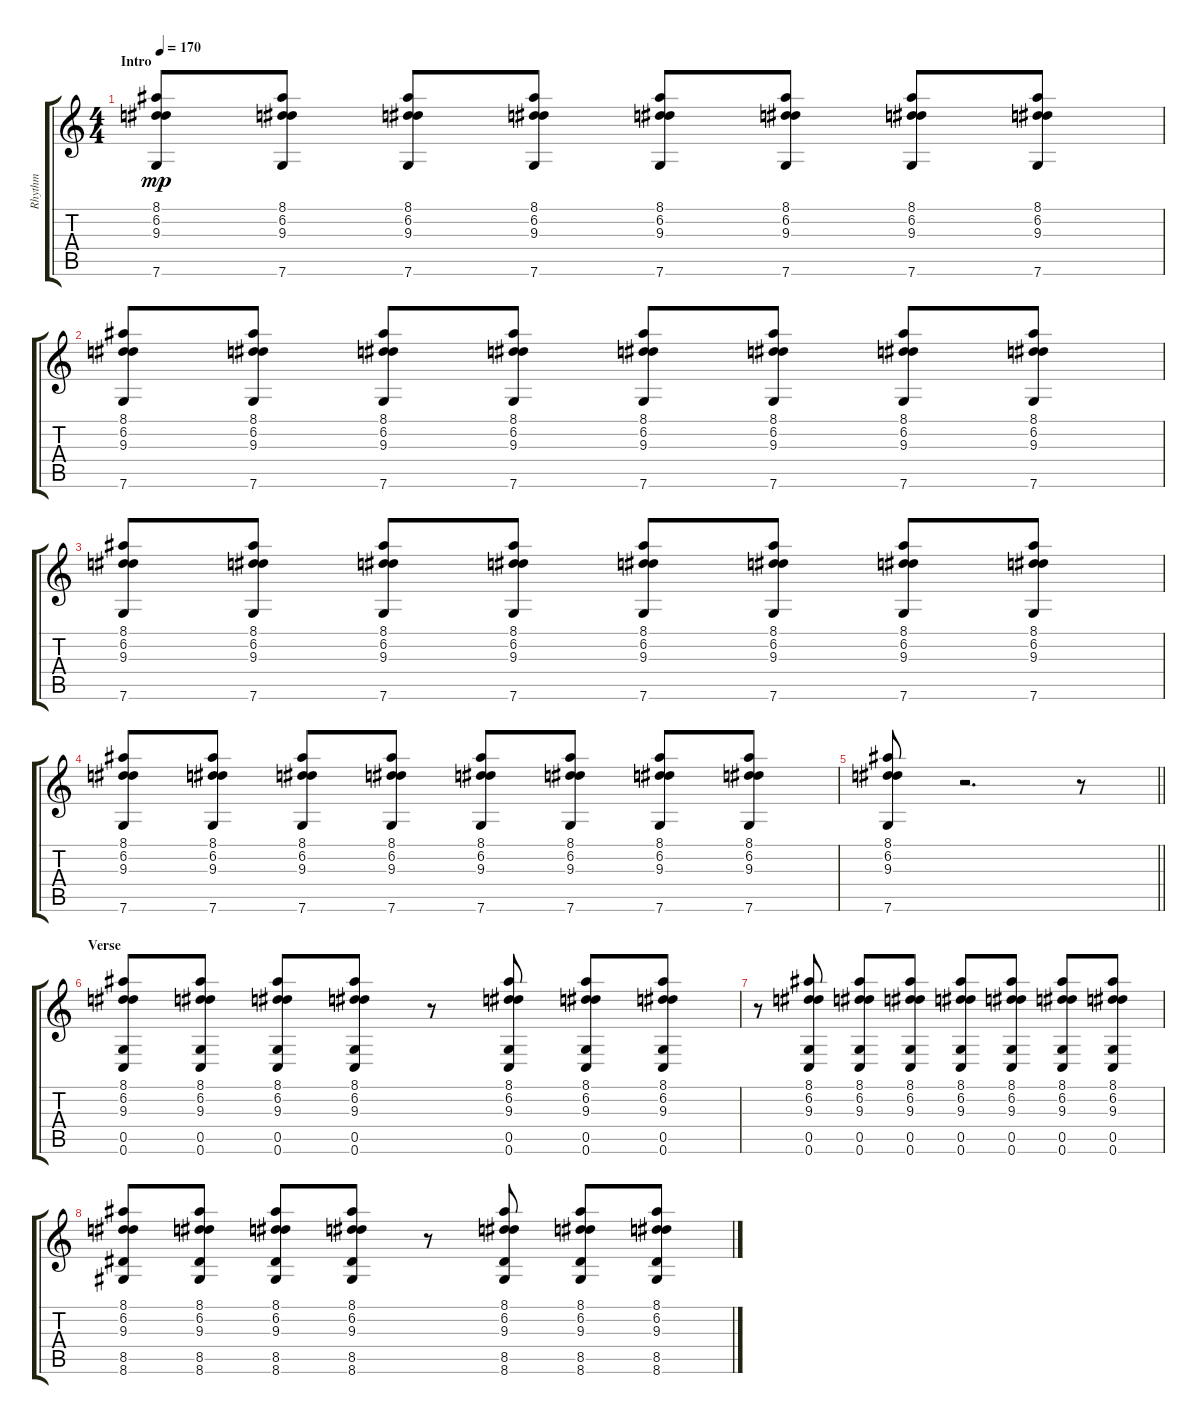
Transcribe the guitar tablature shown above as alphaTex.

\track ("Rhythm" "Rhythm") {instrument overdrivenguitar}
\staff {score tabs}
\tuning (D4 A3 F3 C3 G2 C2) {hide}
\ts (4 4)
\section ("" "Intro")
\tempo 170
\clef g2
\ks c
(8.1 6.2 9.3 7.6).8{dy mp instrument overdrivenguitar} (8.1 6.2 9.3 7.6).8 (8.1 6.2 9.3 7.6).8 (8.1 6.2 9.3 7.6).8 (8.1 6.2 9.3 7.6).8 (8.1 6.2 9.3 7.6).8 (8.1 6.2 9.3 7.6).8 (8.1 6.2 9.3 7.6).8 |
(8.1 6.2 9.3 7.6).8 (8.1 6.2 9.3 7.6).8 (8.1 6.2 9.3 7.6).8 (8.1 6.2 9.3 7.6).8 (8.1 6.2 9.3 7.6).8 (8.1 6.2 9.3 7.6).8 (8.1 6.2 9.3 7.6).8 (8.1 6.2 9.3 7.6).8 |
(8.1 6.2 9.3 7.6).8 (8.1 6.2 9.3 7.6).8 (8.1 6.2 9.3 7.6).8 (8.1 6.2 9.3 7.6).8 (8.1 6.2 9.3 7.6).8 (8.1 6.2 9.3 7.6).8 (8.1 6.2 9.3 7.6).8 (8.1 6.2 9.3 7.6).8 |
(8.1 6.2 9.3 7.6).8 (8.1 6.2 9.3 7.6).8 (8.1 6.2 9.3 7.6).8 (8.1 6.2 9.3 7.6).8 (8.1 6.2 9.3 7.6).8 (8.1 6.2 9.3 7.6).8 (8.1 6.2 9.3 7.6).8 (8.1 6.2 9.3 7.6).8 |
\barLineRight lightlight
(8.1 6.2 9.3 7.6).8 r.2{d} r.8 |
\section ("" "Verse")
(8.1 6.2 9.3 0.5 0.6).8 (8.1 6.2 9.3 0.5 0.6).8 (8.1 6.2 9.3 0.5 0.6).8 (8.1 6.2 9.3 0.5 0.6).8 r.8 (8.1 6.2 9.3 0.5 0.6).8 (8.1 6.2 9.3 0.5 0.6).8 (8.1 6.2 9.3 0.5 0.6).8 |
r.8 (8.1 6.2 9.3 0.5 0.6).8 (8.1 6.2 9.3 0.5 0.6).8 (8.1 6.2 9.3 0.5 0.6).8 (8.1 6.2 9.3 0.5 0.6).8 (8.1 6.2 9.3 0.5 0.6).8 (8.1 6.2 9.3 0.5 0.6).8 (8.1 6.2 9.3 0.5 0.6).8 |
(8.1 6.2 9.3 8.5 8.6).8 (8.1 6.2 9.3 8.5 8.6).8 (8.1 6.2 9.3 8.5 8.6).8 (8.1 6.2 9.3 8.5 8.6).8 r.8 (8.1 6.2 9.3 8.5 8.6).8 (8.1 6.2 9.3 8.5 8.6).8 (8.1 6.2 9.3 8.5 8.6).8
